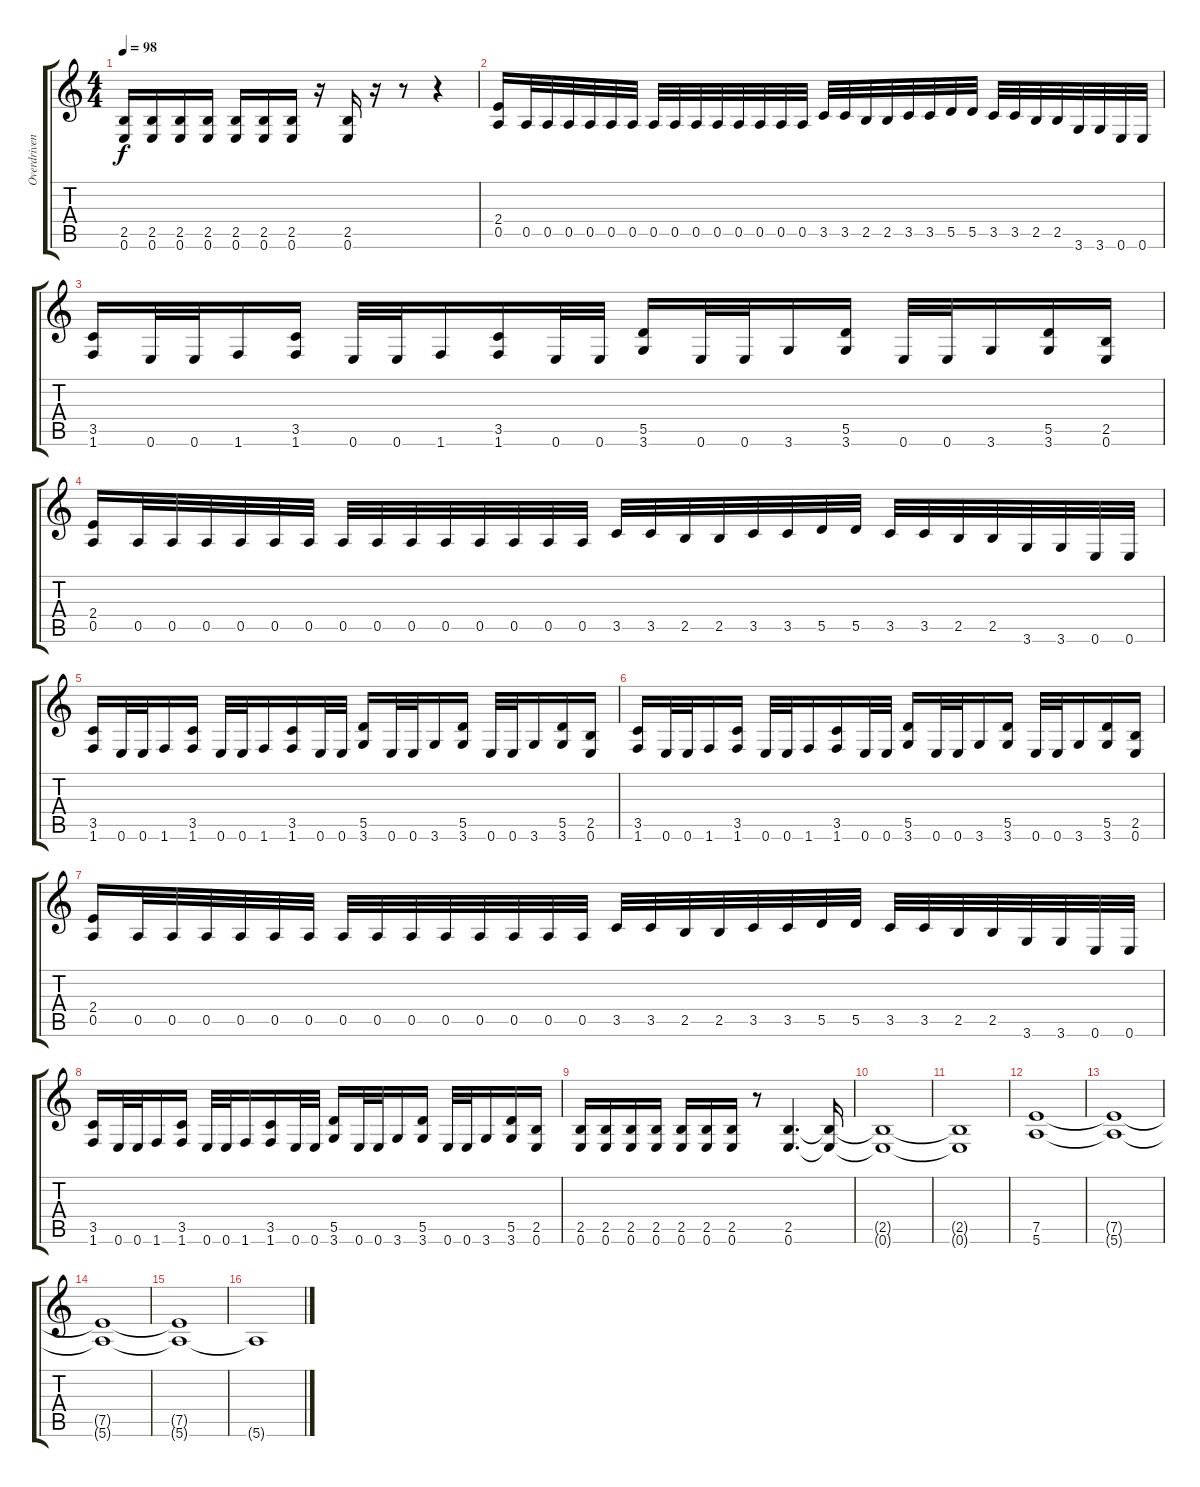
\track ("Overdriven" "Overdriven") {instrument overdrivenguitar}
\staff {score tabs}
\tuning (E4 B3 G3 D3 A2 E2) {hide}
\ts (4 4)
\tempo 98
\clef g2
\ks c
(2.5 0.6).16{dy f} (2.5 0.6).16 (2.5 0.6).16 (2.5 0.6).16 (2.5 0.6).16 (2.5 0.6).16 (2.5 0.6).16 r.16 (2.5 0.6).16 r.16 r.8 r.4 |
(2.4 0.5).16 0.5.32 0.5.32 0.5.32 0.5.32 0.5.32 0.5.32 0.5.32 0.5.32 0.5.32 0.5.32 0.5.32 0.5.32 0.5.32 0.5.32 3.5.32 3.5.32 2.5.32 2.5.32 3.5.32 3.5.32 5.5.32 5.5.32 3.5.32 3.5.32 2.5.32 2.5.32 3.6.32 3.6.32 0.6.32 0.6.32 |
(3.5 1.6).16 0.6.32 0.6.32 1.6.16 (3.5 1.6).16 0.6.32 0.6.32 1.6.16 (3.5 1.6).16 0.6.32 0.6.32 (5.5 3.6).16 0.6.32 0.6.32 3.6.16 (5.5 3.6).16 0.6.32 0.6.32 3.6.16 (5.5 3.6).16 (2.5 0.6).16 |
(2.4 0.5).16 0.5.32 0.5.32 0.5.32 0.5.32 0.5.32 0.5.32 0.5.32 0.5.32 0.5.32 0.5.32 0.5.32 0.5.32 0.5.32 0.5.32 3.5.32 3.5.32 2.5.32 2.5.32 3.5.32 3.5.32 5.5.32 5.5.32 3.5.32 3.5.32 2.5.32 2.5.32 3.6.32 3.6.32 0.6.32 0.6.32 |
(3.5 1.6).16 0.6.32 0.6.32 1.6.16 (3.5 1.6).16 0.6.32 0.6.32 1.6.16 (3.5 1.6).16 0.6.32 0.6.32 (5.5 3.6).16 0.6.32 0.6.32 3.6.16 (5.5 3.6).16 0.6.32 0.6.32 3.6.16 (5.5 3.6).16 (2.5 0.6).16 |
(3.5 1.6).16 0.6.32 0.6.32 1.6.16 (3.5 1.6).16 0.6.32 0.6.32 1.6.16 (3.5 1.6).16 0.6.32 0.6.32 (5.5 3.6).16 0.6.32 0.6.32 3.6.16 (5.5 3.6).16 0.6.32 0.6.32 3.6.16 (5.5 3.6).16 (2.5 0.6).16 |
(2.4 0.5).16 0.5.32 0.5.32 0.5.32 0.5.32 0.5.32 0.5.32 0.5.32 0.5.32 0.5.32 0.5.32 0.5.32 0.5.32 0.5.32 0.5.32 3.5.32 3.5.32 2.5.32 2.5.32 3.5.32 3.5.32 5.5.32 5.5.32 3.5.32 3.5.32 2.5.32 2.5.32 3.6.32 3.6.32 0.6.32 0.6.32 |
(3.5 1.6).16 0.6.32 0.6.32 1.6.16 (3.5 1.6).16 0.6.32 0.6.32 1.6.16 (3.5 1.6).16 0.6.32 0.6.32 (5.5 3.6).16 0.6.32 0.6.32 3.6.16 (5.5 3.6).16 0.6.32 0.6.32 3.6.16 (5.5 3.6).16 (2.5 0.6).16 |
(2.5 0.6).16 (2.5 0.6).16 (2.5 0.6).16 (2.5 0.6).16 (2.5 0.6).16 (2.5 0.6).16 (2.5 0.6).16 r.8 (2.5 0.6).4{d} (2.5{t} 0.6{t}).16 |
(2.5{t} 0.6{t}).1 |
(2.5{t} 0.6{t}).1 |
(7.5 5.6).1 |
(7.5{t} 5.6{t}).1 |
(7.5{t} 5.6{t}).1 |
(7.5{t} 5.6{t}).1 |
5.6{t}.1
